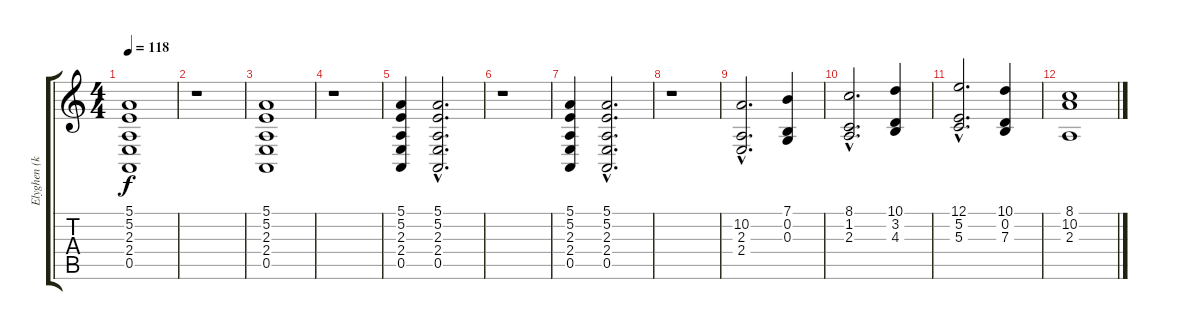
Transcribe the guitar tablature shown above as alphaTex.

\track ("Elyghen (keyboards)" "Elyghen (k") {instrument synthstrings1}
\staff {score tabs}
\tuning (E4 B3 G3 D3 A2 E2) {hide}
\ts (4 4)
\tempo 118
\clef g2
\ks c
(5.1 5.2 2.3 2.4 0.5).1{dy f volume 9 instrument synthstrings1} |
r.1 |
(5.1 5.2 2.3 2.4 0.5).1 |
r.1 |
(5.1 5.2 2.3 2.4 0.5).4{volume 10} (5.1{hac} 5.2{hac} 2.3{hac} 2.4{hac} 0.5{hac}).2{d volume 5} |
r.1 |
(5.1 5.2 2.3 2.4 0.5).4{volume 10} (5.1{hac} 5.2{hac} 2.3{hac} 2.4{hac} 0.5{hac}).2{d volume 5} |
r.1 |
(10.2{hac} 2.3{hac} 2.4{hac}).2{d volume 12} (7.1 0.2 0.3).4 |
(8.1{hac} 1.2{hac} 2.3{hac}).2{d} (10.1 3.2 4.3).4 |
(12.1{hac} 5.2{hac} 5.3{hac}).2{d} (10.1 0.2 7.3).4 |
(8.1 10.2 2.3).1
